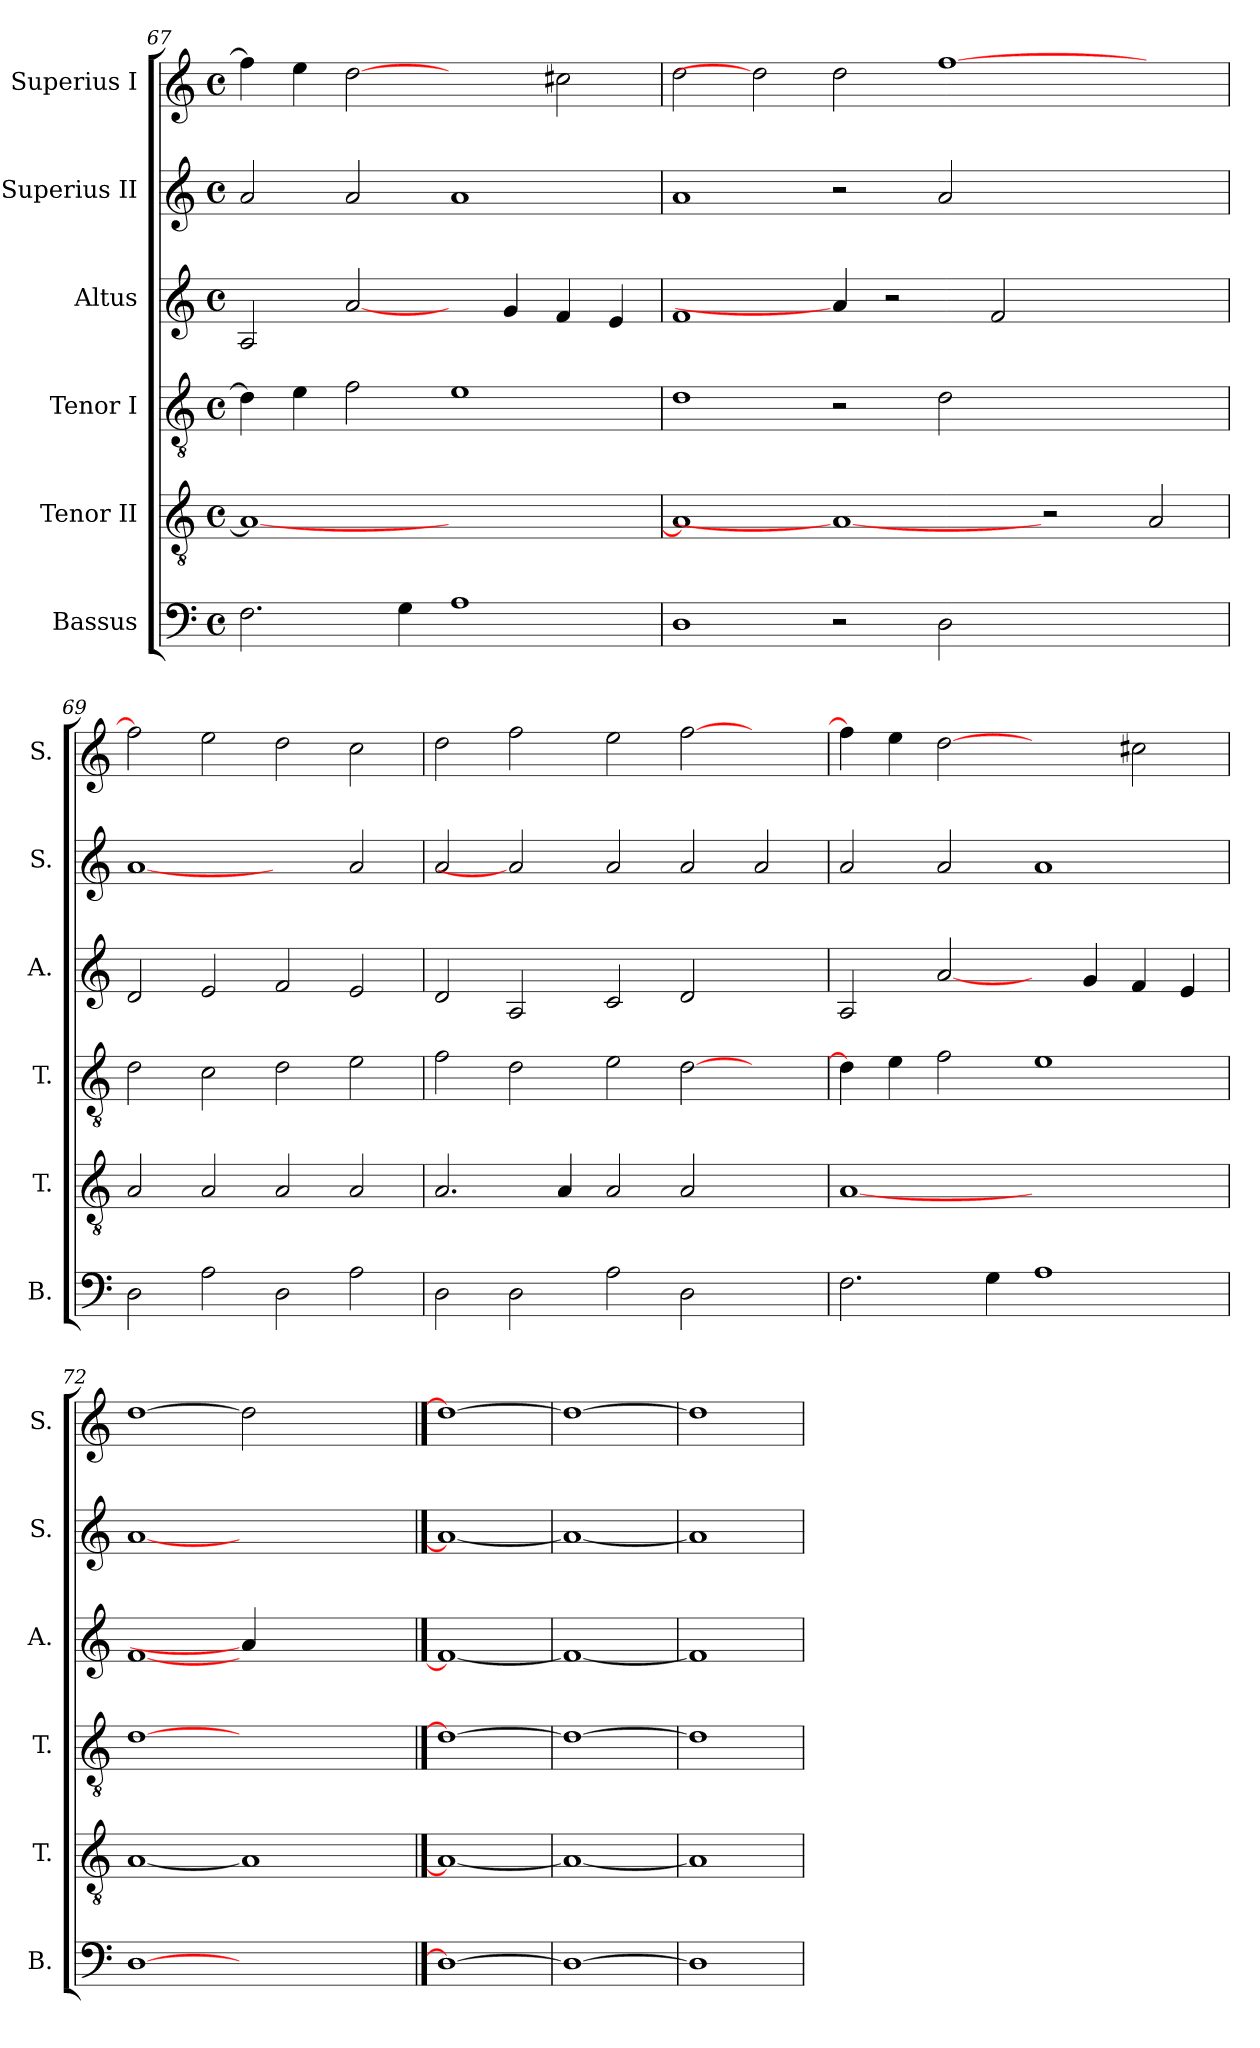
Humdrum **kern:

**kern	**kern	**kern	**kern	**kern	**kern
*part6	*part5	*part4	*part3	*part2	*part1
*staff6	*staff5	*staff4	*staff3	*staff2	*staff1
*I"Bassus	*I"Tenor II	*I"Tenor I	*I"Altus	*I"Superius II	*I"Superius I
*I'B.	*I'T.	*I'T.	*I'A.	*I'S.	*I'S.
!!LO:PB:g=z
*clefF4	*clefGv2	*clefGv2	*clefG2	*clefG2	*clefG2
*	*ITrd7c12	*ITrd7c12	*	*	*
*k[]	*k[]	*k[]	*k[]	*k[]	*k[]
*C:	*C:	*C:	*C:	*C:	*C:
*M4/4	*M4/4	*M4/4	*M4/4	*M4/4	*M4/4
*met(c)	*met(c)	*met(c)	*met(c)	*met(c)	*met(c)
=67	=67	=67	=67	=67	=67
2.Fi\	1AAi_<	4Di\]	2Ai/	2ai/	4ffi\]
.	.	4Ei\	.	.	4eei\
.	.	2Fi\	[2ai/	2ai/	[2ddi
4Gi\	.	.	.	.	.
1Ai	1ryy	1Ei	4ryy	1ai	2ryy
.	.	.	4gi/	.	.
.	.	.	4fi/	.	2cc#Xi\
.	.	.	4ei/	.	.
=68	=68	=68	=68	=68	=68
1Di	1AAi]	1Di	1fi	1ai	2ddi\
.	.	.	.	.	2ddi]
2r	1AAi_	2r	4ai/]	2r	2ddi\
.	.	.	2r	.	.
2Di\	.	2Di\	.	2ai/	[>1ffi
.	.	.	2fi/	.	.
1ryy	2r	1ryy	.	1ryy	.
.	.	.	2.ryy	.	.
.	2AAi/	.	.	.	2ryy
=69	=69	=69	=69	=69	=69
2Di\	2AAi/	2Di\	2di/	[1ai	2ffi\]
2Ai\	2AAi/	2Ci\	2ei/	.	2eei\
2Di\	2AAi/	2Di\	2fi/	2ryy	2ddi\
2Ai\	2AAi/	2Ei\	2ei/	2ai/	2cci\
!!LO:LB:g=z
=70	=70	=70	=70	=70	=70
2Di\	2.AAi/	2Fi\	2di/	2ai/	2ddi\
2Di\	.	2Di\	2Ai/	2ai]	2ffi\
.	4AAi/	.	.	.	.
2Ai\	2AAi/	2Ei\	2ci/	2ai/	2eei\
2Di\	2AAi/	[>2Di\	2di/	2ai/	[>2ffi\
2ryy	2ryy	2ryy	2ryy	2ai/	2ryy
=71	=71	=71	=71	=71	=71
2.Fi\	[1AAi	4Di\]	2Ai/	2ai/	4ffi\]
.	.	4Ei\	.	.	4eei\
.	.	2Fi\	[2ai/	2ai/	[2ddi
4Gi\	.	.	.	.	.
1Ai	1ryy	1Ei	4ryy	1ai	2ryy
.	.	.	4gi/	.	.
.	.	.	4fi/	.	2cc#Xi\
.	.	.	4ei/	.	.
=72	=72	=72	=72	=72	=72
[1Di	[1AAi	[1Di	[1fi	[1ai	[1ddi
1ryy	1AAi]	1ryy	4ai/]	1ryy	2ddi]
.	.	.	2.ryy	.	.
.	.	.	.	.	2ryy
==73	==73	==73	==73	==73	==73
1Di_	1AAi_	1Di_	1fi_	1ai_	1ddi_
=74	=74	=74	=74	=74	=74
1Di_	1AAi_	1Di_	1fi_	1ai_	1ddi_
=75	=75	=75	=75	=75	=75
1Di]	1AAi]	1Di]	1fi]	1ai]	1ddi]
=	=	=	=	=	=
*-	*-	*-	*-	*-	*-
